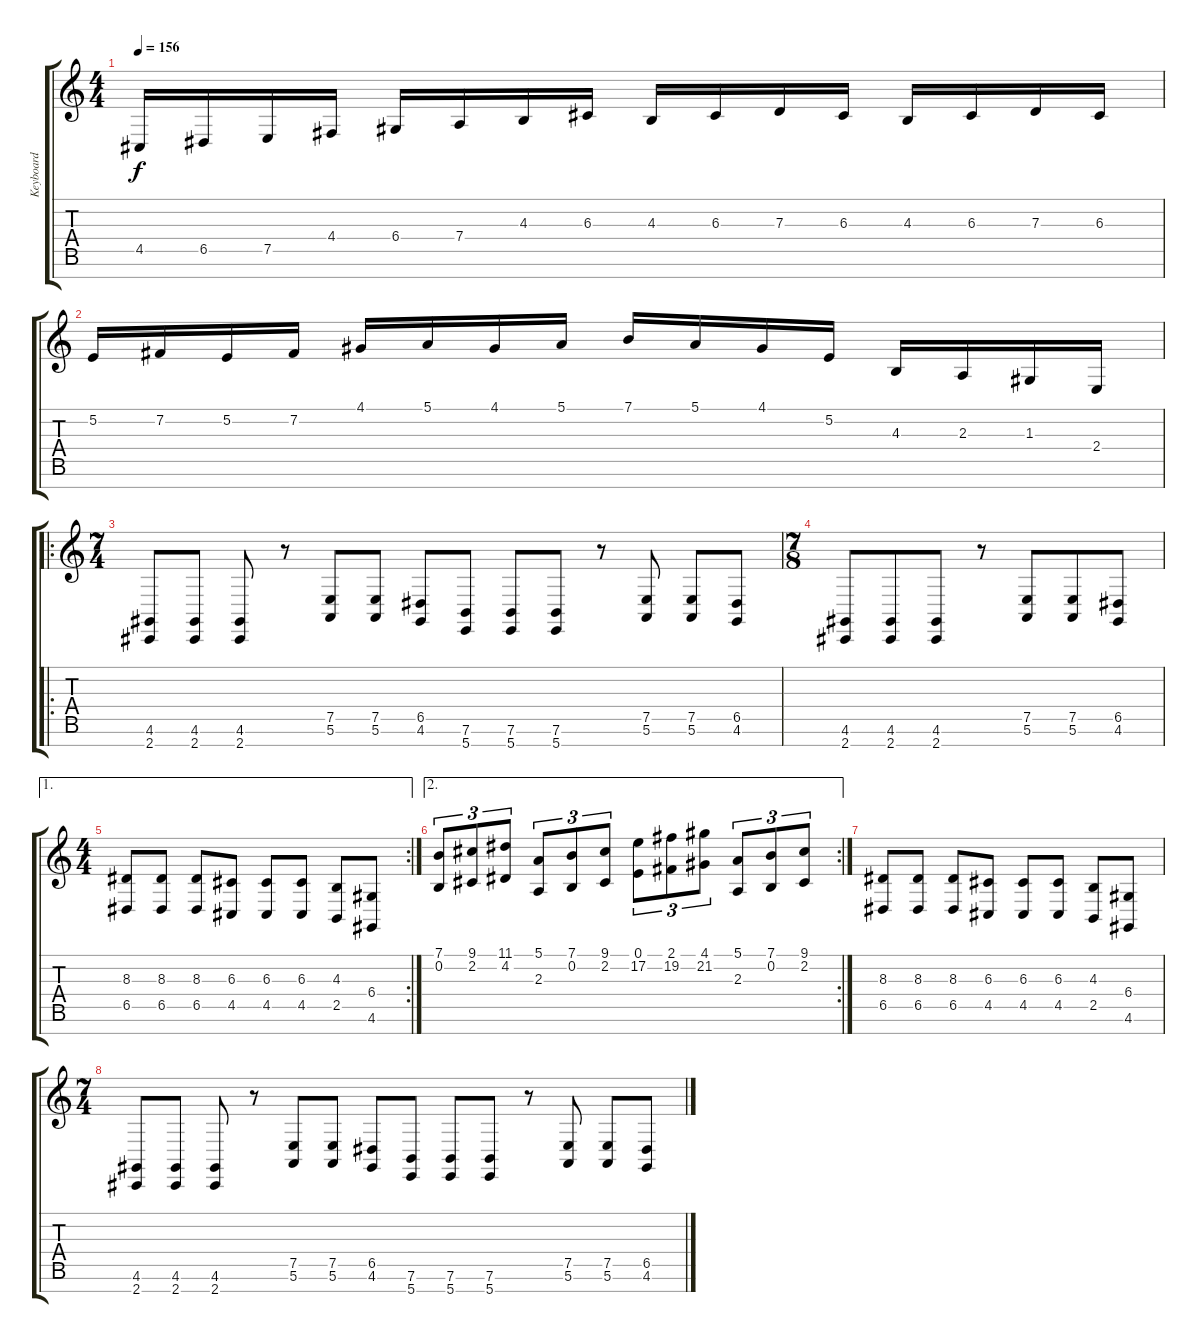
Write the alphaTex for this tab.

\track ("Keyboard" "Keyboard") {instrument brightacousticpiano}
\staff {score tabs}
\tuning (E4 B3 G3 D3 A2 E2 B1) {hide}
\ts (4 4)
\tempo 156
\clef g2
\ks c
4.5.16{dy f instrument brightacousticpiano} 6.5.16 7.5.16 4.4.16 6.4.16 7.4.16 4.3.16 6.3.16 4.3.16 6.3.16 7.3.16 6.3.16 4.3.16 6.3.16 7.3.16 6.3.16 |
5.2.16 7.2.16 5.2.16 7.2.16 4.1.16 5.1.16 4.1.16 5.1.16 7.1.16 5.1.16 4.1.16 5.2.16 4.3.16 2.3.16 1.3.16 2.4.16 |
\ro
\ts (7 4)
(4.6 2.7).8 (4.6 2.7).8 (4.6 2.7).8 r.8 (7.5 5.6).8 (7.5 5.6).8 (6.5 4.6).8 (7.6 5.7).8 (7.6 5.7).8 (7.6 5.7).8 r.8 (7.5 5.6).8 (7.5 5.6).8 (6.5 4.6).8 |
\ts (7 8)
(4.6 2.7).8 (4.6 2.7).8 (4.6 2.7).8 r.8 (7.5 5.6).8 (7.5 5.6).8 (6.5 4.6).8 |
\ae 1
\rc 2
\ts (4 4)
(8.3 6.5).8 (8.3 6.5).8 (8.3 6.5).8 (6.3 4.5).8 (6.3 4.5).8 (6.3 4.5).8 (4.3 2.5).8 (6.4 4.6).8 |
\ae 2
\rc 2
(7.1 0.2).8{tu (3 2)} (9.1 2.2).8{tu (3 2)} (11.1 4.2).8{tu (3 2)} (5.1 2.3).8{tu (3 2)} (7.1 0.2).8{tu (3 2)} (9.1 2.2).8{tu (3 2)} (0.1 17.2).8{tu (3 2)} (2.1 19.2).8{tu (3 2)} (4.1 21.2).8{tu (3 2)} (5.1 2.3).8{tu (3 2)} (7.1 0.2).8{tu (3 2)} (9.1 2.2).8{tu (3 2)} |
(8.3 6.5).8 (8.3 6.5).8 (8.3 6.5).8 (6.3 4.5).8 (6.3 4.5).8 (6.3 4.5).8 (4.3 2.5).8 (6.4 4.6).8 |
\ts (7 4)
(4.6 2.7).8 (4.6 2.7).8 (4.6 2.7).8 r.8 (7.5 5.6).8 (7.5 5.6).8 (6.5 4.6).8 (7.6 5.7).8 (7.6 5.7).8 (7.6 5.7).8 r.8 (7.5 5.6).8 (7.5 5.6).8 (6.5 4.6).8
